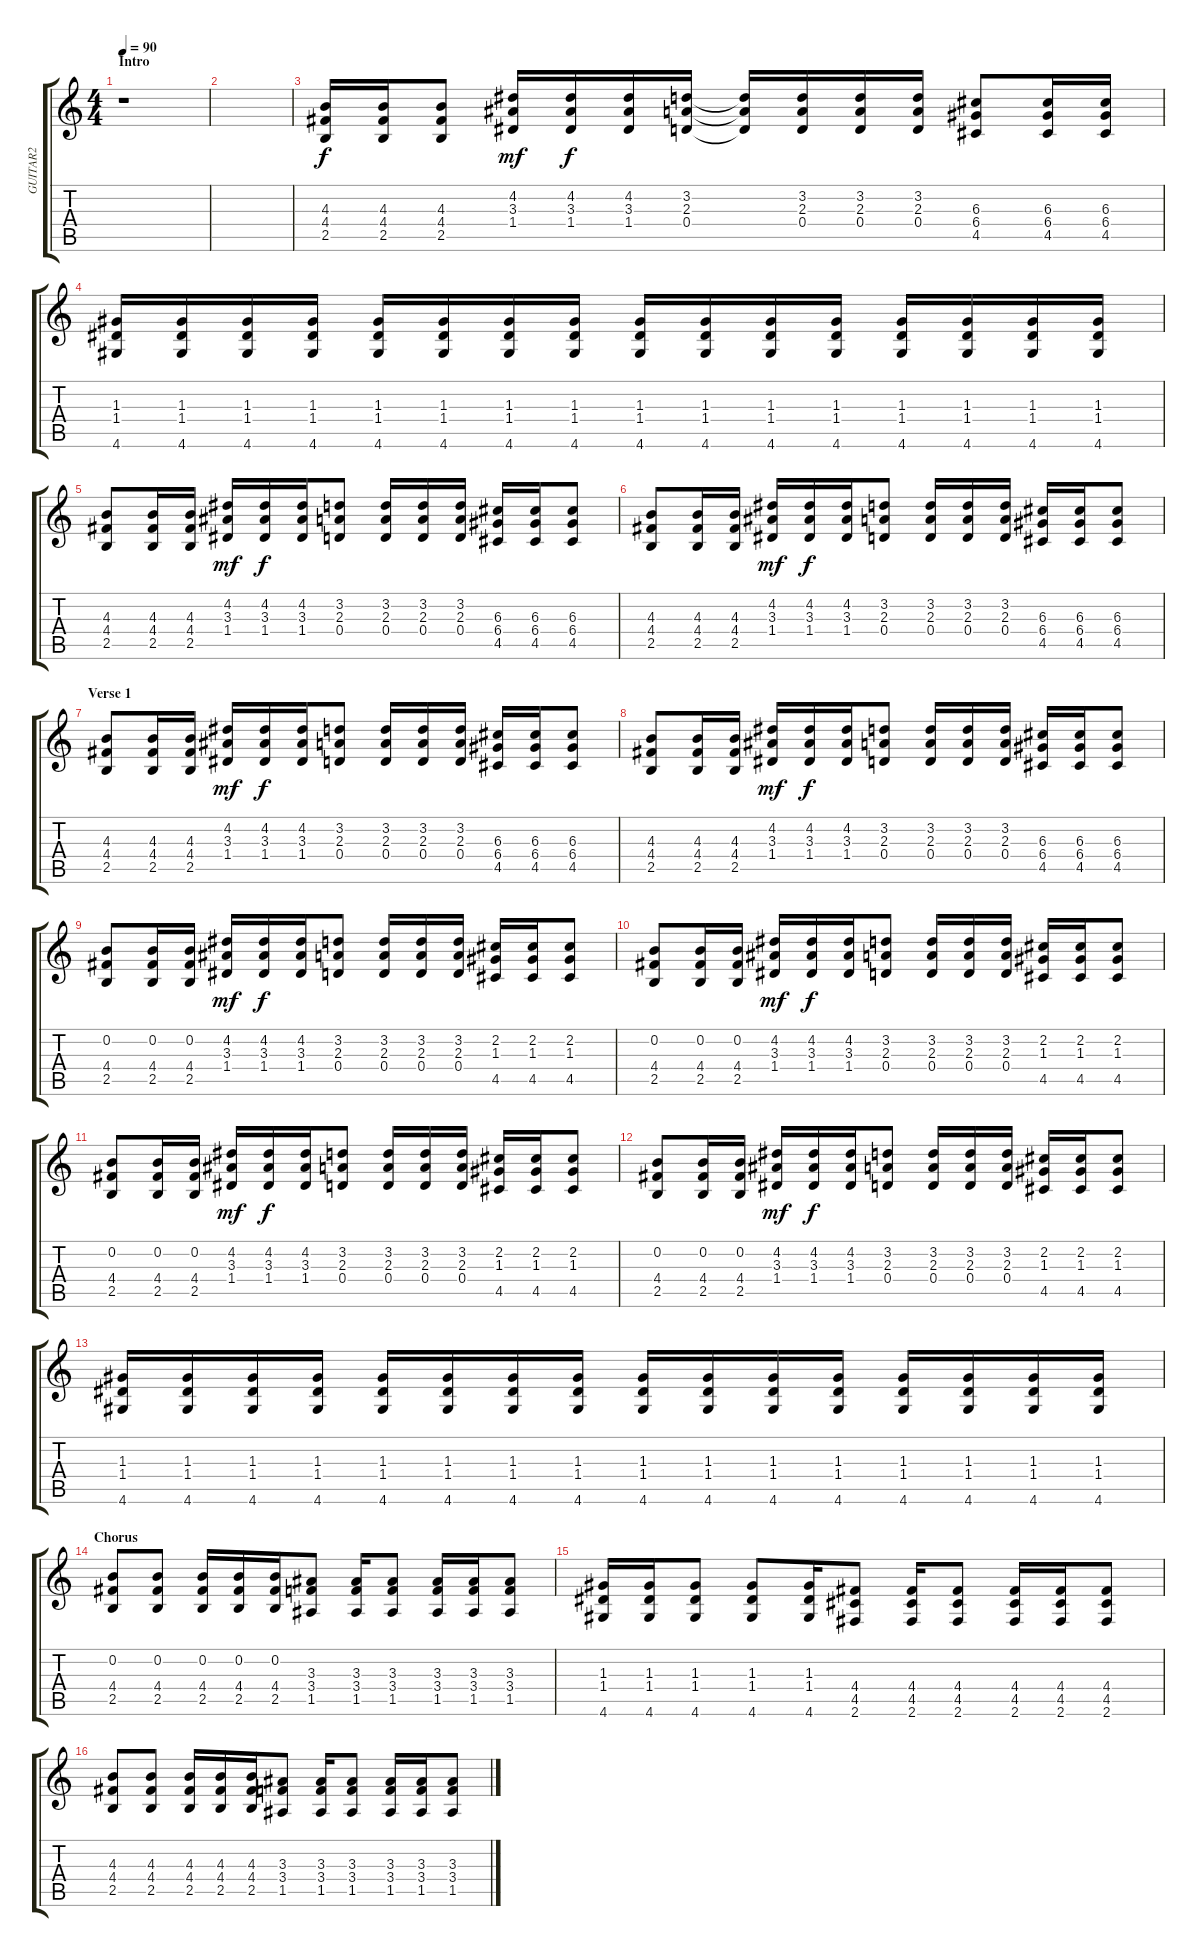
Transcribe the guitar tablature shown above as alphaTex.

\track ("GUITAR2" "GUITAR2") {instrument overdrivenguitar}
\staff {score tabs}
\tuning (E4 B3 G3 D3 A2 E2) {hide}
\ts (4 4)
\section ("" "Intro")
\tempo 90
\clef g2
\ks c
r.1{dy f instrument overdrivenguitar} |
|
(4.3 4.4 2.5).16 (4.3 4.4 2.5).16 (4.3 4.4 2.5).8 (4.2 3.3 1.4).16{dy mf} (4.2 3.3 1.4).16{dy f} (4.2 3.3 1.4).16 (3.2 2.3 0.4).16 (3.2{t} 2.3{t} 0.4{t}).16 (3.2 2.3 0.4).16 (3.2 2.3 0.4).16 (3.2 2.3 0.4).16 (6.3 6.4 4.5).8 (6.3 6.4 4.5).16 (6.3 6.4 4.5).16 |
(1.3 1.4 4.6).16 (1.3 1.4 4.6).16 (1.3 1.4 4.6).16 (1.3 1.4 4.6).16 (1.3 1.4 4.6).16 (1.3 1.4 4.6).16 (1.3 1.4 4.6).16 (1.3 1.4 4.6).16 (1.3 1.4 4.6).16 (1.3 1.4 4.6).16 (1.3 1.4 4.6).16 (1.3 1.4 4.6).16 (1.3 1.4 4.6).16 (1.3 1.4 4.6).16 (1.3 1.4 4.6).16 (1.3 1.4 4.6).16 |
(4.3 4.4 2.5).8 (4.3 4.4 2.5).16 (4.3 4.4 2.5).16 (4.2 3.3 1.4).16{dy mf} (4.2 3.3 1.4).16{dy f} (4.2 3.3 1.4).16 (3.2 2.3 0.4).8 (3.2 2.3 0.4).16 (3.2 2.3 0.4).16 (3.2 2.3 0.4).16 (6.3 6.4 4.5).16 (6.3 6.4 4.5).16 (6.3 6.4 4.5).8 |
(4.3 4.4 2.5).8 (4.3 4.4 2.5).16 (4.3 4.4 2.5).16 (4.2 3.3 1.4).16{dy mf} (4.2 3.3 1.4).16{dy f} (4.2 3.3 1.4).16 (3.2 2.3 0.4).8 (3.2 2.3 0.4).16 (3.2 2.3 0.4).16 (3.2 2.3 0.4).16 (6.3 6.4 4.5).16 (6.3 6.4 4.5).16 (6.3 6.4 4.5).8 |
\section ("" "Verse 1")
(4.3 4.4 2.5).8 (4.3 4.4 2.5).16 (4.3 4.4 2.5).16 (4.2 3.3 1.4).16{dy mf} (4.2 3.3 1.4).16{dy f} (4.2 3.3 1.4).16 (3.2 2.3 0.4).8 (3.2 2.3 0.4).16 (3.2 2.3 0.4).16 (3.2 2.3 0.4).16 (6.3 6.4 4.5).16 (6.3 6.4 4.5).16 (6.3 6.4 4.5).8 |
(4.3 4.4 2.5).8 (4.3 4.4 2.5).16 (4.3 4.4 2.5).16 (4.2 3.3 1.4).16{dy mf} (4.2 3.3 1.4).16{dy f} (4.2 3.3 1.4).16 (3.2 2.3 0.4).8 (3.2 2.3 0.4).16 (3.2 2.3 0.4).16 (3.2 2.3 0.4).16 (6.3 6.4 4.5).16 (6.3 6.4 4.5).16 (6.3 6.4 4.5).8 |
(0.2 4.4 2.5).8 (0.2 4.4 2.5).16 (0.2 4.4 2.5).16 (4.2 3.3 1.4).16{dy mf} (4.2 3.3 1.4).16{dy f} (4.2 3.3 1.4).16 (3.2 2.3 0.4).8 (3.2 2.3 0.4).16 (3.2 2.3 0.4).16 (3.2 2.3 0.4).16 (2.2 1.3 4.5).16 (2.2 1.3 4.5).16 (2.2 1.3 4.5).8 |
(0.2 4.4 2.5).8 (0.2 4.4 2.5).16 (0.2 4.4 2.5).16 (4.2 3.3 1.4).16{dy mf} (4.2 3.3 1.4).16{dy f} (4.2 3.3 1.4).16 (3.2 2.3 0.4).8 (3.2 2.3 0.4).16 (3.2 2.3 0.4).16 (3.2 2.3 0.4).16 (2.2 1.3 4.5).16 (2.2 1.3 4.5).16 (2.2 1.3 4.5).8 |
(0.2 4.4 2.5).8 (0.2 4.4 2.5).16 (0.2 4.4 2.5).16 (4.2 3.3 1.4).16{dy mf} (4.2 3.3 1.4).16{dy f} (4.2 3.3 1.4).16 (3.2 2.3 0.4).8 (3.2 2.3 0.4).16 (3.2 2.3 0.4).16 (3.2 2.3 0.4).16 (2.2 1.3 4.5).16 (2.2 1.3 4.5).16 (2.2 1.3 4.5).8 |
(0.2 4.4 2.5).8 (0.2 4.4 2.5).16 (0.2 4.4 2.5).16 (4.2 3.3 1.4).16{dy mf} (4.2 3.3 1.4).16{dy f} (4.2 3.3 1.4).16 (3.2 2.3 0.4).8 (3.2 2.3 0.4).16 (3.2 2.3 0.4).16 (3.2 2.3 0.4).16 (2.2 1.3 4.5).16 (2.2 1.3 4.5).16 (2.2 1.3 4.5).8 |
(1.3 1.4 4.6).16 (1.3 1.4 4.6).16 (1.3 1.4 4.6).16 (1.3 1.4 4.6).16 (1.3 1.4 4.6).16 (1.3 1.4 4.6).16 (1.3 1.4 4.6).16 (1.3 1.4 4.6).16 (1.3 1.4 4.6).16 (1.3 1.4 4.6).16 (1.3 1.4 4.6).16 (1.3 1.4 4.6).16 (1.3 1.4 4.6).16 (1.3 1.4 4.6).16 (1.3 1.4 4.6).16 (1.3 1.4 4.6).16 |
\section ("" "Chorus")
(0.2 4.4 2.5).8 (0.2 4.4 2.5).8 (0.2 4.4 2.5).16 (0.2 4.4 2.5).16 (0.2 4.4 2.5).16 (3.3 3.4 1.5).8 (3.3 3.4 1.5).16 (3.3 3.4 1.5).8 (3.3 3.4 1.5).16 (3.3 3.4 1.5).16 (3.3 3.4 1.5).8 |
(1.3 1.4 4.6).16 (1.3 1.4 4.6).16 (1.3 1.4 4.6).8 (1.3 1.4 4.6).8 (1.3 1.4 4.6).16 (4.4 4.5 2.6).8 (4.4 4.5 2.6).16 (4.4 4.5 2.6).8 (4.4 4.5 2.6).16 (4.4 4.5 2.6).16 (4.4 4.5 2.6).8 |
(4.3 4.4 2.5).8 (4.3 4.4 2.5).8 (4.3 4.4 2.5).16 (4.3 4.4 2.5).16 (4.3 4.4 2.5).16 (3.3 3.4 1.5).8 (3.3 3.4 1.5).16 (3.3 3.4 1.5).8 (3.3 3.4 1.5).16 (3.3 3.4 1.5).16 (3.3 3.4 1.5).8
